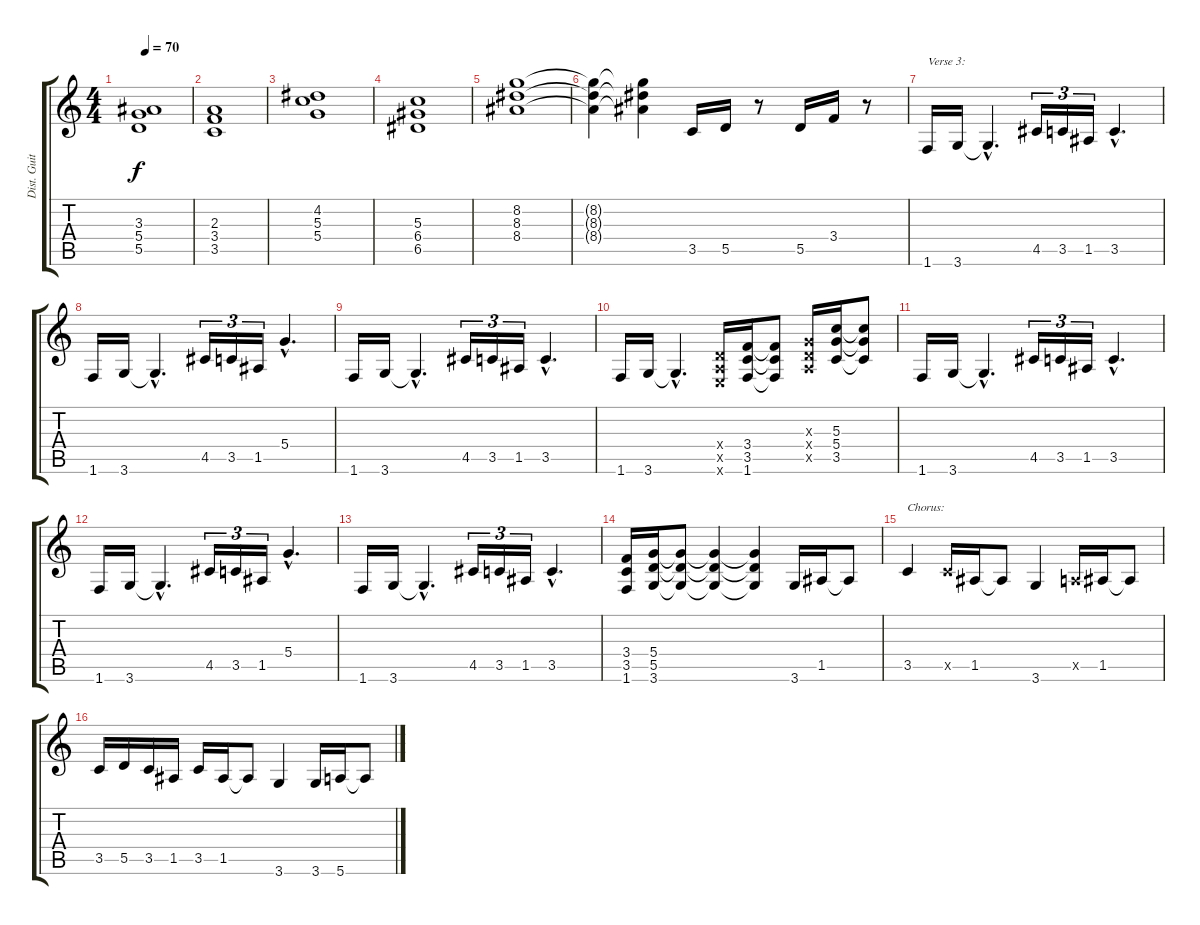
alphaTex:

\track ("Dist. Guitar 2" "Dist. Guit") {instrument distortionguitar}
\staff {score tabs}
\tuning (E4 B3 G3 D3 A2 E2) {hide}
\ts (4 4)
\tempo 70
\clef g2
\ks c
(3.3 5.4 5.5).1{dy f} |
(2.3 3.4 3.5).1 |
(4.2 5.3 5.4).1 |
(5.3 6.4 6.5).1 |
(8.2 8.3 8.4).1 |
(8.2{t} 8.3{t} 8.4{t}).4 (8.2{t} 8.3{t} 8.4{t}).4 3.5.16{instrument distortionguitar} 5.5.16 r.8 5.5.16 3.4.16 r.8 |
1.6.16{txt "Verse 3:"} 3.6.16 3.6{hac t}.4{d} 4.5.16{tu (3 2)} 3.5.16{tu (3 2)} 1.5.16{tu (3 2)} 3.5{hac}.4{d} |
1.6.16 3.6.16 3.6{hac t}.4{d} 4.5.16{tu (3 2)} 3.5.16{tu (3 2)} 1.5.16{tu (3 2)} 5.4{hac}.4{d} |
1.6.16 3.6.16 3.6{hac t}.4{d} 4.5.16{tu (3 2)} 3.5.16{tu (3 2)} 1.5.16{tu (3 2)} 3.5{hac}.4{d} |
1.6.16 3.6.16 3.6{hac t}.4{d} (0.4{x} 0.5{x} 0.6{x}).16 (3.4 3.5 1.6).16 (3.4{t} 3.5{t} 1.6{t}).8 (0.3{x} 0.4{x} 0.5{x}).16 (5.3 5.4 3.5).16 (5.3{t} 5.4{t} 3.5{t}).8 |
1.6.16 3.6.16 3.6{hac t}.4{d} 4.5.16{tu (3 2)} 3.5.16{tu (3 2)} 1.5.16{tu (3 2)} 3.5{hac}.4{d} |
1.6.16 3.6.16 3.6{hac t}.4{d} 4.5.16{tu (3 2)} 3.5.16{tu (3 2)} 1.5.16{tu (3 2)} 5.4{hac}.4{d} |
1.6.16 3.6.16 3.6{hac t}.4{d} 4.5.16{tu (3 2)} 3.5.16{tu (3 2)} 1.5.16{tu (3 2)} 3.5{hac}.4{d} |
(3.4 3.5 1.6).16 (5.4 5.5 3.6).16 (5.4{t} 5.5{t} 3.6{t}).8 (5.4{t} 5.5{t} 3.6{t}).4 (5.4{t} 5.5{t} 3.6{t}).4 3.6.16 1.5.16 1.5{t}.8 |
3.5.4{txt "Chorus:"} 3.5{x}.16 1.5.16 1.5{t}.8 3.6.4 0.5{x}.16 1.5.16 1.5{t}.8 |
3.5.16 5.5.16 3.5.16 1.5.16 3.5.16 1.5.16 1.5{t}.8 3.6.4 3.6.16 5.6.16 5.6{t}.8
